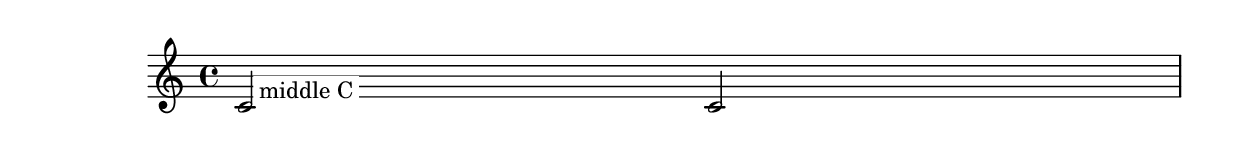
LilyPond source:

%% DO NOT EDIT this file manually; it is automatically
%% generated from LSR http://lsr.dsi.unimi.it
%% Make any changes in LSR itself, or in Documentation/snippets/new/ ,
%% and then run scripts/auxiliar/makelsr.py
%%
%% This file is in the public domain.
\version "2.17.6"

\header {
  lsrtags = "editorial-annotations, really-cool, text"

  texidoc = "
The @code{\\whiteout} command underlays a markup with a white box.
Since staff lines are in a lower layer than most other grobs, this
white box will not overlap any other grob.

"
  doctitle = "Blanking staff lines using the \\whiteout command"
} % begin verbatim


\layout { ragged-right = ##f }
\relative c' {
  \override TextScript.extra-offset = #'(2 . 4)
  c2-\markup { \whiteout \pad-markup #0.5 "middle C" } c
}
